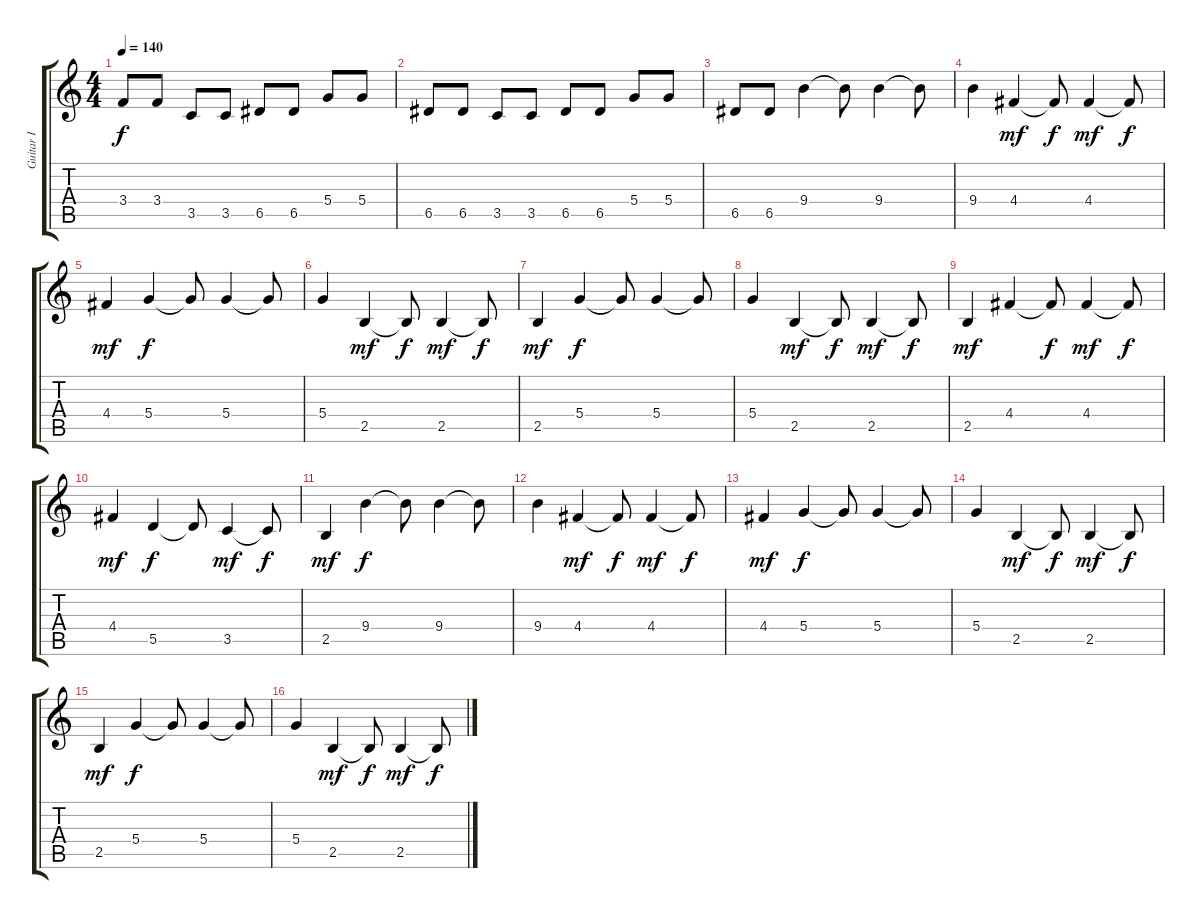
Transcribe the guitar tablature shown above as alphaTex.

\track ("Guitar I" "Guitar I") {instrument distortionguitar}
\staff {score tabs}
\tuning (E4 B3 G3 D3 A2 E2) {hide}
\ts (4 4)
\tempo 140
\clef g2
\ks c
3.4.8{dy f} 3.4.8 3.5.8 3.5.8 6.5.8 6.5.8 5.4.8 5.4.8 |
6.5.8 6.5.8 3.5.8 3.5.8 6.5.8 6.5.8 5.4.8 5.4.8 |
6.5.8 6.5.8 9.4.4 9.4{t}.8 9.4.4 9.4{t}.8 |
9.4.4 4.4.4{dy mf} 4.4{t}.8{dy f} 4.4.4{dy mf} 4.4{t}.8{dy f} |
4.4.4{dy mf} 5.4.4{dy f} 5.4{t}.8 5.4.4 5.4{t}.8 |
5.4.4 2.5.4{dy mf} 2.5{t}.8{dy f} 2.5.4{dy mf} 2.5{t}.8{dy f} |
2.5.4{dy mf} 5.4.4{dy f} 5.4{t}.8 5.4.4 5.4{t}.8 |
5.4.4 2.5.4{dy mf} 2.5{t}.8{dy f} 2.5.4{dy mf} 2.5{t}.8{dy f} |
2.5.4{dy mf} 4.4.4 4.4{t}.8{dy f} 4.4.4{dy mf} 4.4{t}.8{dy f} |
4.4.4{dy mf} 5.5.4{dy f} 5.5{t}.8 3.5.4{dy mf} 3.5{t}.8{dy f} |
2.5.4{dy mf} 9.4.4{dy f} 9.4{t}.8 9.4.4 9.4{t}.8 |
9.4.4 4.4.4{dy mf} 4.4{t}.8{dy f} 4.4.4{dy mf} 4.4{t}.8{dy f} |
4.4.4{dy mf} 5.4.4{dy f} 5.4{t}.8 5.4.4 5.4{t}.8 |
5.4.4 2.5.4{dy mf} 2.5{t}.8{dy f} 2.5.4{dy mf} 2.5{t}.8{dy f} |
2.5.4{dy mf} 5.4.4{dy f} 5.4{t}.8 5.4.4 5.4{t}.8 |
5.4.4 2.5.4{dy mf} 2.5{t}.8{dy f} 2.5.4{dy mf} 2.5{t}.8{dy f}
